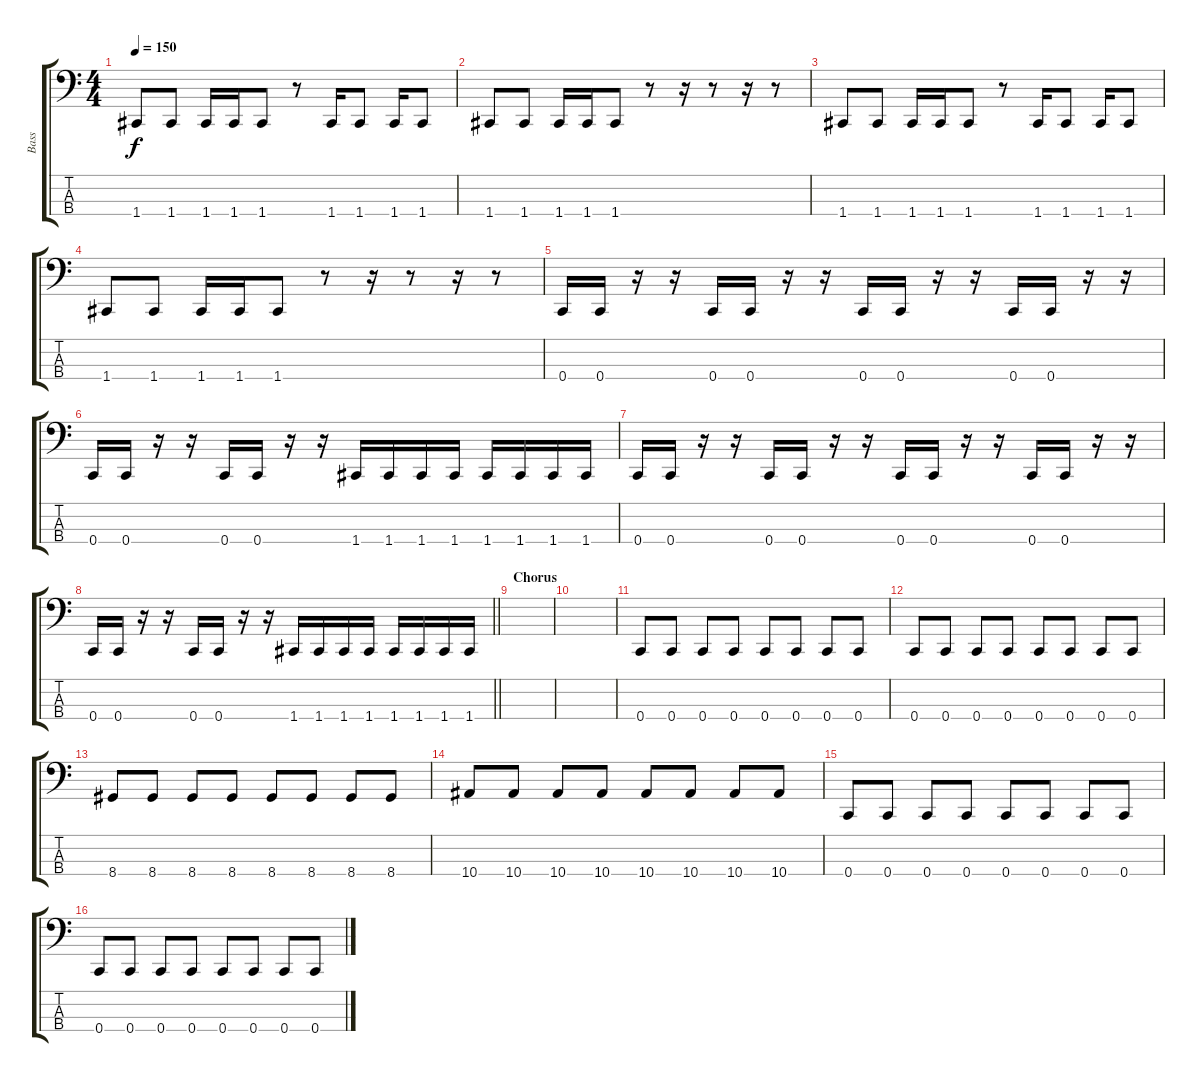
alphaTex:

\track ("Bass" "Bass") {instrument electricbasspick}
\staff {score tabs}
\tuning (F2 C2 G1 C1) {hide}
\ts (4 4)
\tempo 150
\clef f4
\ks c
1.4.8{dy f} 1.4.8 1.4.16 1.4.16 1.4.8 r.8 1.4.16 1.4.8 1.4.16 1.4.8 |
1.4.8 1.4.8 1.4.16 1.4.16 1.4.8 r.8 r.16 r.8 r.16 r.8 |
1.4.8 1.4.8 1.4.16 1.4.16 1.4.8 r.8 1.4.16 1.4.8 1.4.16 1.4.8 |
1.4.8 1.4.8 1.4.16 1.4.16 1.4.8 r.8 r.16 r.8 r.16 r.8 |
0.4.16 0.4.16 r.16 r.16 0.4.16 0.4.16 r.16 r.16 0.4.16 0.4.16 r.16 r.16 0.4.16 0.4.16 r.16 r.16 |
0.4.16 0.4.16 r.16 r.16 0.4.16 0.4.16 r.16 r.16 1.4.16 1.4.16 1.4.16 1.4.16 1.4.16 1.4.16 1.4.16 1.4.16 |
0.4.16 0.4.16 r.16 r.16 0.4.16 0.4.16 r.16 r.16 0.4.16 0.4.16 r.16 r.16 0.4.16 0.4.16 r.16 r.16 |
\barLineRight lightlight
0.4.16 0.4.16 r.16 r.16 0.4.16 0.4.16 r.16 r.16 1.4.16 1.4.16 1.4.16 1.4.16 1.4.16 1.4.16 1.4.16 1.4.16 |
\section ("" "Chorus")
|
|
0.4.8 0.4.8 0.4.8 0.4.8 0.4.8 0.4.8 0.4.8 0.4.8 |
0.4.8 0.4.8 0.4.8 0.4.8 0.4.8 0.4.8 0.4.8 0.4.8 |
8.4.8 8.4.8 8.4.8 8.4.8 8.4.8 8.4.8 8.4.8 8.4.8 |
10.4.8 10.4.8 10.4.8 10.4.8 10.4.8 10.4.8 10.4.8 10.4.8 |
0.4.8 0.4.8 0.4.8 0.4.8 0.4.8 0.4.8 0.4.8 0.4.8 |
0.4.8 0.4.8 0.4.8 0.4.8 0.4.8 0.4.8 0.4.8 0.4.8
